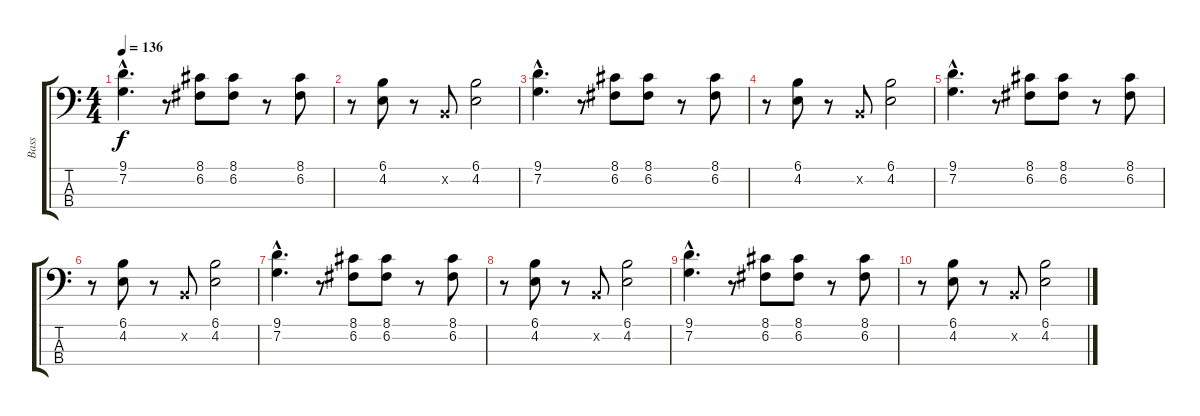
\track ("Bass" "Bass") {instrument electricbassfinger}
\staff {score tabs}
\tuning (F2 C2 G1 D1) {hide}
\ts (4 4)
\tempo 136
\clef f4
\ks c
(9.1{hac} 7.2{hac}).4{d dy f} r.8 (8.1 6.2).8 (8.1 6.2).8 r.8 (8.1 6.2).8 |
r.8 (6.1 4.2).8 r.8 -1.2{x}.8 (6.1 4.2).2 |
(9.1{hac} 7.2{hac}).4{d} r.8 (8.1 6.2).8 (8.1 6.2).8 r.8 (8.1 6.2).8 |
r.8 (6.1 4.2).8 r.8 -1.2{x}.8 (6.1 4.2).2 |
(9.1{hac} 7.2{hac}).4{d} r.8 (8.1 6.2).8 (8.1 6.2).8 r.8 (8.1 6.2).8 |
r.8 (6.1 4.2).8 r.8 -1.2{x}.8 (6.1 4.2).2 |
(9.1{hac} 7.2{hac}).4{d} r.8 (8.1 6.2).8 (8.1 6.2).8 r.8 (8.1 6.2).8 |
r.8 (6.1 4.2).8 r.8 -1.2{x}.8 (6.1 4.2).2 |
(9.1{hac} 7.2{hac}).4{d} r.8 (8.1 6.2).8 (8.1 6.2).8 r.8 (8.1 6.2).8 |
r.8 (6.1 4.2).8 r.8 -1.2{x}.8 (6.1 4.2).2
